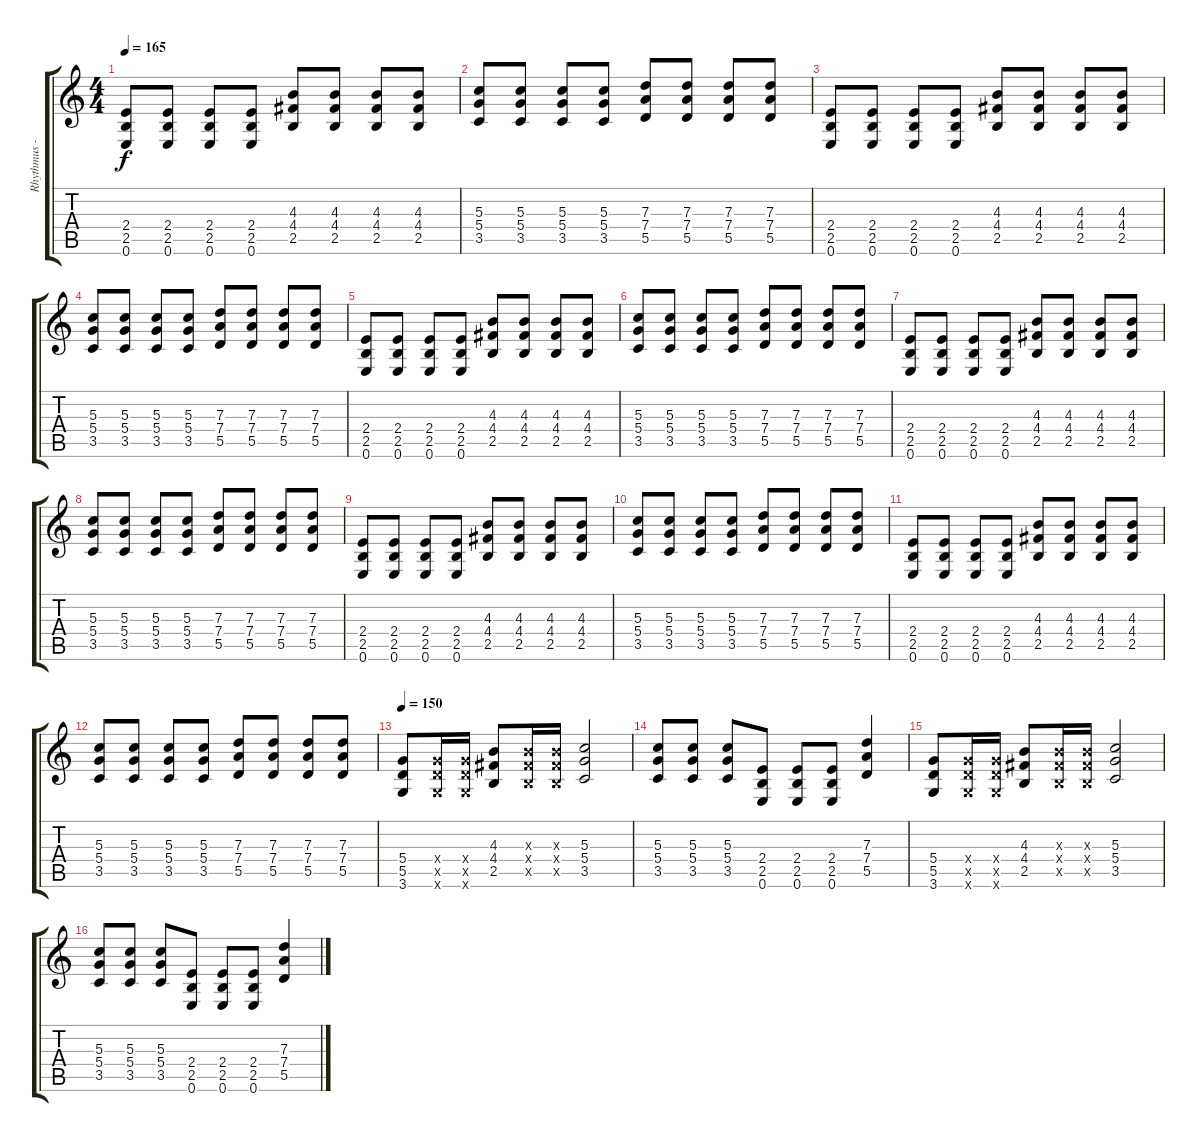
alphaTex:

\track ("Rhythmus - Gitarre" "Rhythmus -") {instrument distortionguitar}
\staff {score tabs}
\tuning (E4 B3 G3 D3 A2 E2) {hide}
\ts (4 4)
\tempo 165
\clef g2
\ks c
(2.4 2.5 0.6).8{dy f} (2.4 2.5 0.6).8 (2.4 2.5 0.6).8 (2.4 2.5 0.6).8 (4.3 4.4 2.5).8 (4.3 4.4 2.5).8 (4.3 4.4 2.5).8 (4.3 4.4 2.5).8 |
(5.3 5.4 3.5).8 (5.3 5.4 3.5).8 (5.3 5.4 3.5).8 (5.3 5.4 3.5).8 (7.3 7.4 5.5).8 (7.3 7.4 5.5).8 (7.3 7.4 5.5).8 (7.3 7.4 5.5).8 |
(2.4 2.5 0.6).8 (2.4 2.5 0.6).8 (2.4 2.5 0.6).8 (2.4 2.5 0.6).8 (4.3 4.4 2.5).8 (4.3 4.4 2.5).8 (4.3 4.4 2.5).8 (4.3 4.4 2.5).8 |
(5.3 5.4 3.5).8 (5.3 5.4 3.5).8 (5.3 5.4 3.5).8 (5.3 5.4 3.5).8 (7.3 7.4 5.5).8 (7.3 7.4 5.5).8 (7.3 7.4 5.5).8 (7.3 7.4 5.5).8 |
(2.4 2.5 0.6).8 (2.4 2.5 0.6).8 (2.4 2.5 0.6).8 (2.4 2.5 0.6).8 (4.3 4.4 2.5).8 (4.3 4.4 2.5).8 (4.3 4.4 2.5).8 (4.3 4.4 2.5).8 |
(5.3 5.4 3.5).8 (5.3 5.4 3.5).8 (5.3 5.4 3.5).8 (5.3 5.4 3.5).8 (7.3 7.4 5.5).8 (7.3 7.4 5.5).8 (7.3 7.4 5.5).8 (7.3 7.4 5.5).8 |
(2.4 2.5 0.6).8 (2.4 2.5 0.6).8 (2.4 2.5 0.6).8 (2.4 2.5 0.6).8 (4.3 4.4 2.5).8 (4.3 4.4 2.5).8 (4.3 4.4 2.5).8 (4.3 4.4 2.5).8 |
(5.3 5.4 3.5).8 (5.3 5.4 3.5).8 (5.3 5.4 3.5).8 (5.3 5.4 3.5).8 (7.3 7.4 5.5).8 (7.3 7.4 5.5).8 (7.3 7.4 5.5).8 (7.3 7.4 5.5).8 |
(2.4 2.5 0.6).8 (2.4 2.5 0.6).8 (2.4 2.5 0.6).8 (2.4 2.5 0.6).8 (4.3 4.4 2.5).8 (4.3 4.4 2.5).8 (4.3 4.4 2.5).8 (4.3 4.4 2.5).8 |
(5.3 5.4 3.5).8 (5.3 5.4 3.5).8 (5.3 5.4 3.5).8 (5.3 5.4 3.5).8 (7.3 7.4 5.5).8 (7.3 7.4 5.5).8 (7.3 7.4 5.5).8 (7.3 7.4 5.5).8 |
(2.4 2.5 0.6).8 (2.4 2.5 0.6).8 (2.4 2.5 0.6).8 (2.4 2.5 0.6).8 (4.3 4.4 2.5).8 (4.3 4.4 2.5).8 (4.3 4.4 2.5).8 (4.3 4.4 2.5).8 |
(5.3 5.4 3.5).8 (5.3 5.4 3.5).8 (5.3 5.4 3.5).8 (5.3 5.4 3.5).8 (7.3 7.4 5.5).8 (7.3 7.4 5.5).8 (7.3 7.4 5.5).8 (7.3 7.4 5.5).8 |
\tempo 150
(5.4 5.5 3.6).8 (5.4{x} 5.5{x} 3.6{x}).16 (5.4{x} 5.5{x} 3.6{x}).16 (4.3 4.4 2.5).8 (4.3{x} 4.4{x} 2.5{x}).16 (4.3{x} 4.4{x} 2.5{x}).16 (5.3 5.4 3.5).2 |
(5.3 5.4 3.5).8 (5.3 5.4 3.5).8 (5.3 5.4 3.5).8 (2.4 2.5 0.6).8 (2.4 2.5 0.6).8 (2.4 2.5 0.6).8 (7.3 7.4 5.5).4 |
(5.4 5.5 3.6).8 (5.4{x} 5.5{x} 3.6{x}).16 (5.4{x} 5.5{x} 3.6{x}).16 (4.3 4.4 2.5).8 (4.3{x} 4.4{x} 2.5{x}).16 (4.3{x} 4.4{x} 2.5{x}).16 (5.3 5.4 3.5).2 |
(5.3 5.4 3.5).8 (5.3 5.4 3.5).8 (5.3 5.4 3.5).8 (2.4 2.5 0.6).8 (2.4 2.5 0.6).8 (2.4 2.5 0.6).8 (7.3 7.4 5.5).4
